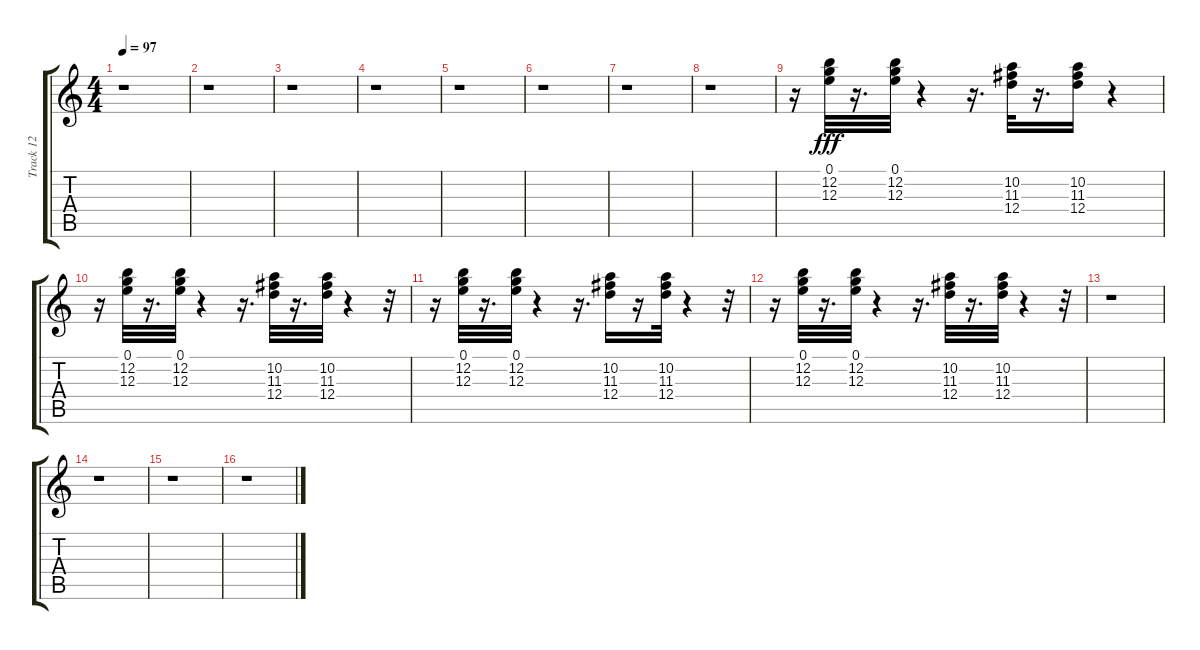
\track ("Track 12" "Track 12") {instrument electricguitarclean}
\staff {score tabs}
\tuning (E4 B3 G3 D3 A2 E2) {hide}
\ts (4 4)
\tempo 97
\clef g2
\ks c
r.1{dy fff} |
r.1 |
r.1 |
r.1 |
r.1 |
r.1 |
r.1 |
r.1 |
r.16 (0.1 12.2 12.3).32{volume 10} r.16{d} (0.1 12.2 12.3).32 r.4 r.16{d} (10.2 11.3 12.4).32 r.16{d} (10.2 11.3 12.4).16 r.4 |
r.16 (0.1 12.2 12.3).32 r.16{d} (0.1 12.2 12.3).32 r.4 r.16{d} (10.2 11.3 12.4).32 r.16{d} (10.2 11.3 12.4).32 r.4 r.32 |
r.16 (0.1 12.2 12.3).32 r.16{d} (0.1 12.2 12.3).32 r.4 r.16{d} (10.2 11.3 12.4).16 r.16 (10.2 11.3 12.4).32 r.4 r.32 |
r.16 (0.1 12.2 12.3).32 r.16{d} (0.1 12.2 12.3).32 r.4 r.16{d} (10.2 11.3 12.4).32 r.16{d} (10.2 11.3 12.4).32 r.4 r.32 |
r.1 |
r.1 |
r.1 |
r.1
